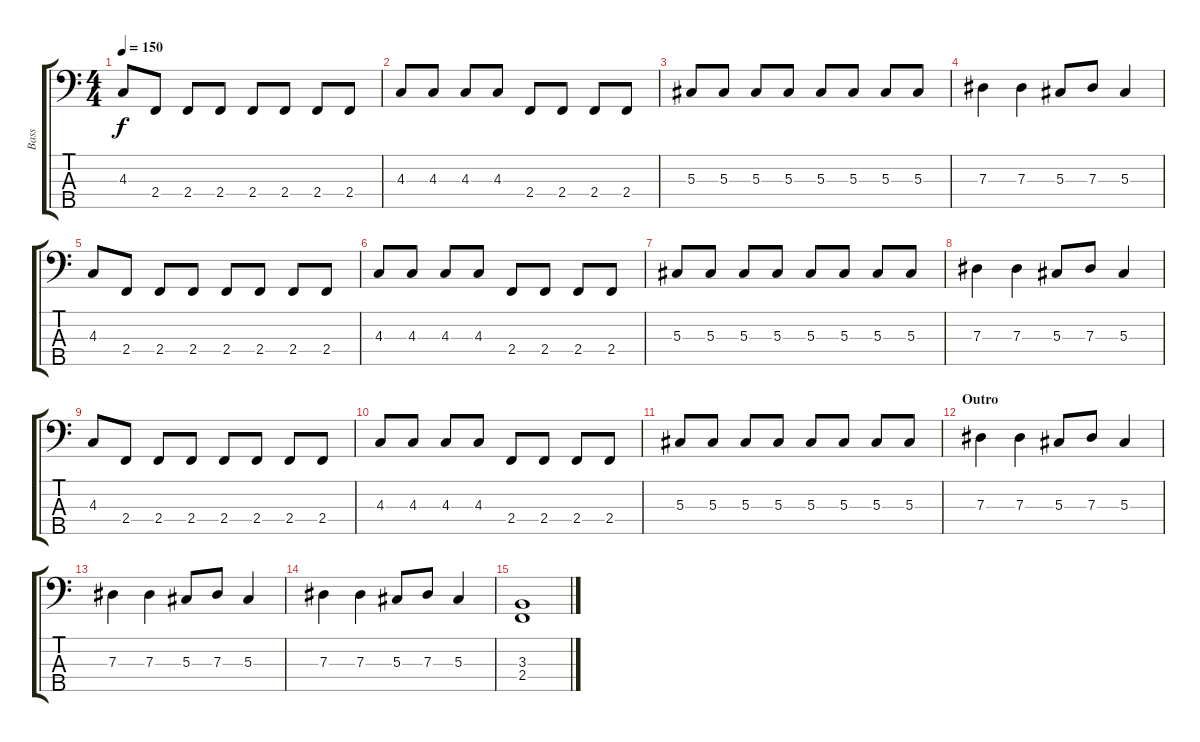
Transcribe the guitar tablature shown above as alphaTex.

\track ("Bass" "Bass") {instrument electricbasspick}
\staff {score tabs}
\tuning (Gb2 Db2 Ab1 Eb1 Bb0) {hide}
\ts (4 4)
\tempo 150
\clef f4
\ks c
4.3.8{dy f} 2.4.8 2.4.8 2.4.8 2.4.8 2.4.8 2.4.8 2.4.8 |
4.3.8 4.3.8 4.3.8 4.3.8 2.4.8 2.4.8 2.4.8 2.4.8 |
5.3.8 5.3.8 5.3.8 5.3.8 5.3.8 5.3.8 5.3.8 5.3.8 |
7.3.4 7.3.4 5.3.8 7.3.8 5.3.4 |
4.3.8 2.4.8 2.4.8 2.4.8 2.4.8 2.4.8 2.4.8 2.4.8 |
4.3.8 4.3.8 4.3.8 4.3.8 2.4.8 2.4.8 2.4.8 2.4.8 |
5.3.8 5.3.8 5.3.8 5.3.8 5.3.8 5.3.8 5.3.8 5.3.8 |
7.3.4 7.3.4 5.3.8 7.3.8 5.3.4 |
4.3.8 2.4.8 2.4.8 2.4.8 2.4.8 2.4.8 2.4.8 2.4.8 |
4.3.8 4.3.8 4.3.8 4.3.8 2.4.8 2.4.8 2.4.8 2.4.8 |
5.3.8 5.3.8 5.3.8 5.3.8 5.3.8 5.3.8 5.3.8 5.3.8 |
\section ("" "Outro")
7.3.4 7.3.4 5.3.8 7.3.8 5.3.4 |
7.3.4 7.3.4 5.3.8 7.3.8 5.3.4 |
7.3.4 7.3.4 5.3.8 7.3.8 5.3.4 |
(3.3 2.4).1
